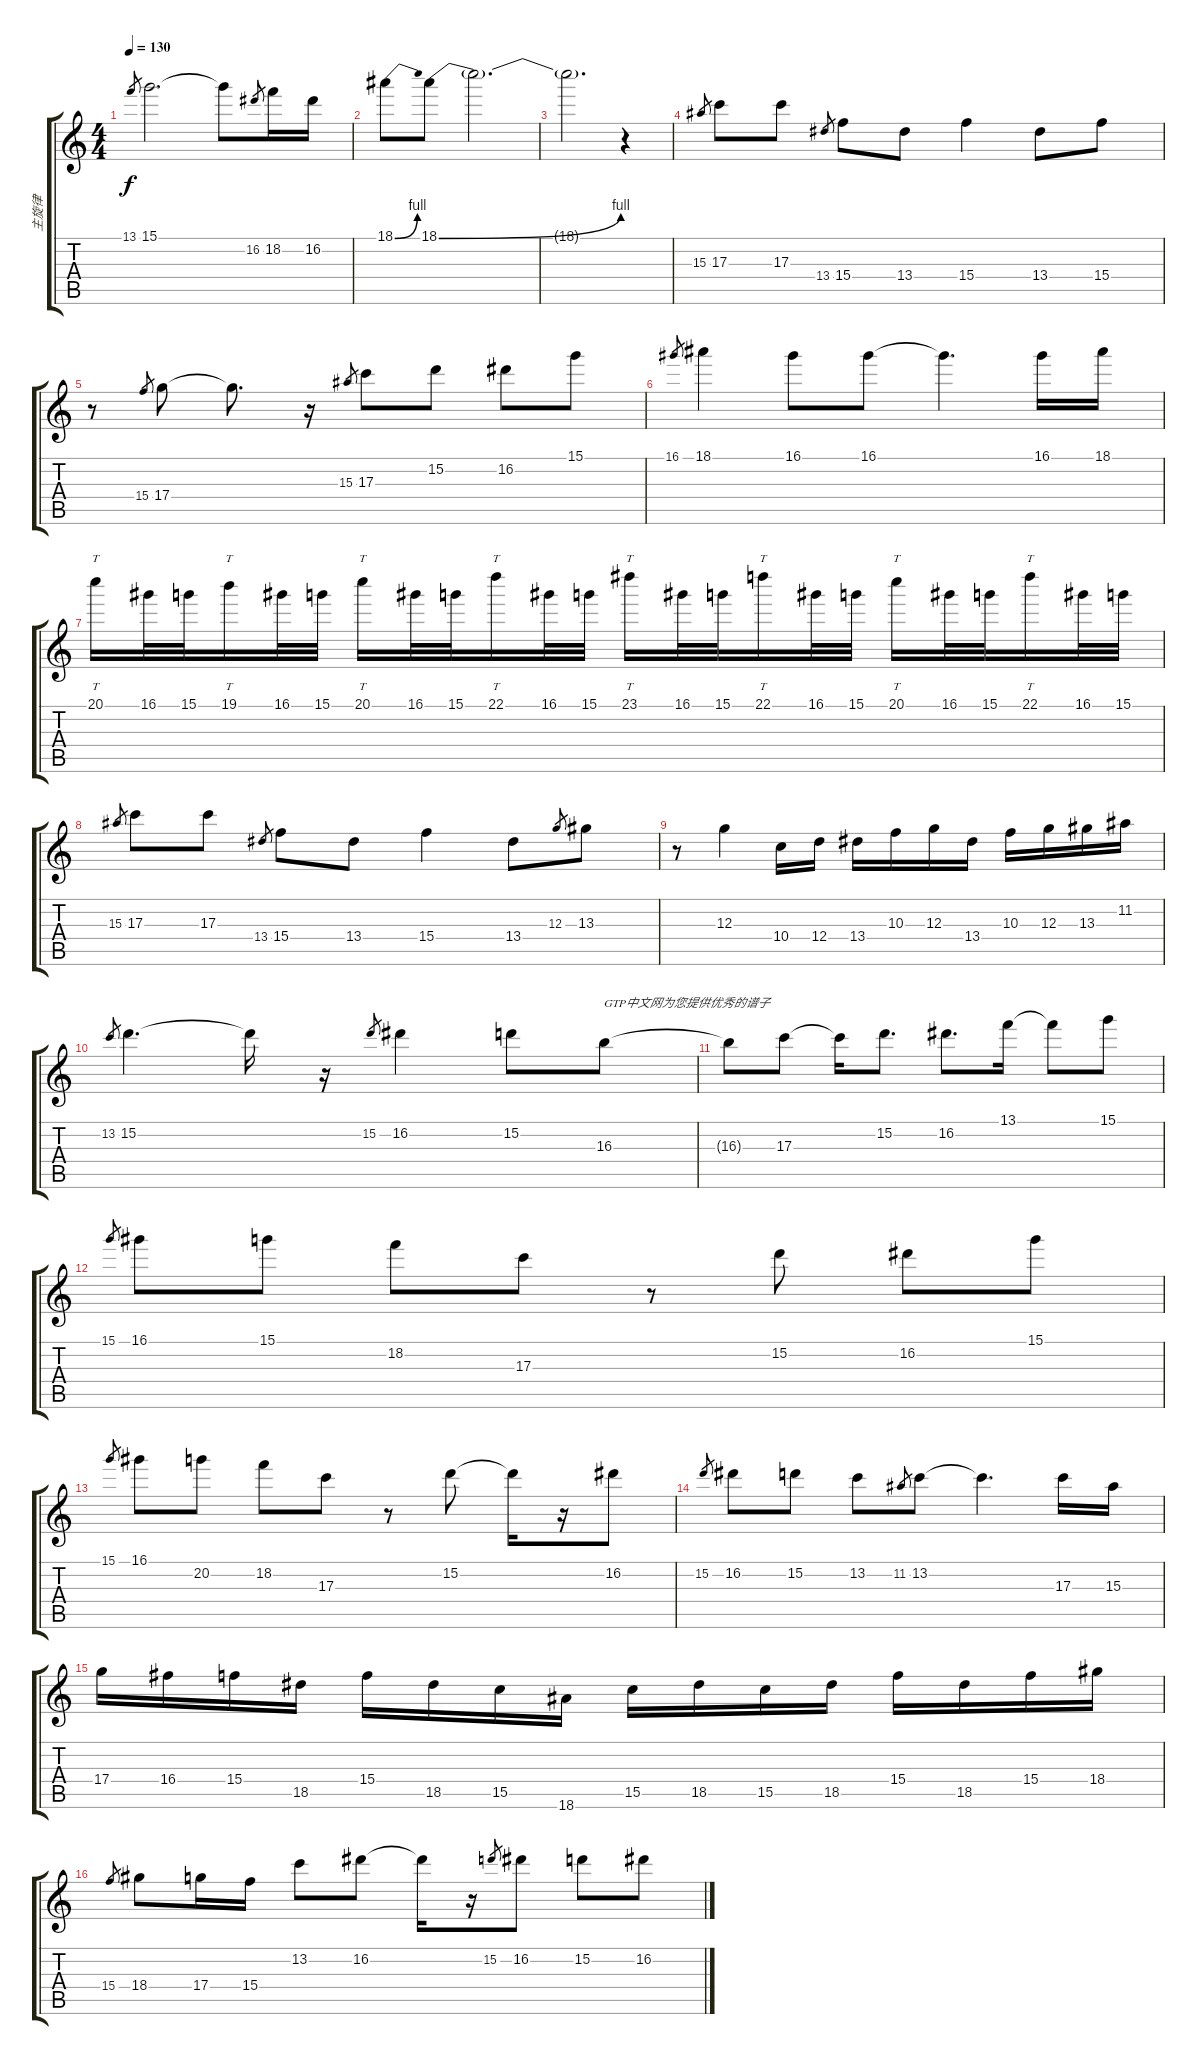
\track ("主旋律" "主旋律") {instrument distortionguitar}
\staff {score tabs}
\tuning (E4 B3 G3 D3 A2 E2) {hide}
\ts (4 4)
\tempo 130
\clef g2
\ks c
13.1.8{gr dy f} 15.1.2{d} 15.1{t}.8 16.2.8{gr} 18.2.16 16.2.16 |
18.1{be (bend 0 0 60 4)}.8 18.1{be (bend 0 0 60 4)}.8 18.1{t}.2{d} |
18.1{t}.2{d} r.4 |
15.3.8{gr} 17.3.8 17.3.8 13.4.8{gr} 15.4.8 13.4.8 15.4.4 13.4.8 15.4.8 |
r.8 15.4.8{gr} 17.4.8 17.4{t}.8{d} r.16 15.3.8{gr} 17.3.8 15.2.8 16.2.8 15.1.8 |
16.1.8{gr} 18.1.4 16.1.8 16.1.8 16.1{t}.4{d} 16.1.16 18.1.16 |
20.1.16{tt} 16.1.32 15.1.32 19.1.16{tt} 16.1.32 15.1.32 20.1.16{tt} 16.1.32 15.1.32 22.1.16{tt} 16.1.32 15.1.32 23.1.16{tt} 16.1.32 15.1.32 22.1.16{tt} 16.1.32 15.1.32 20.1.16{tt} 16.1.32 15.1.32 22.1.16{tt} 16.1.32 15.1.32 |
15.3.8{gr} 17.3.8 17.3.8 13.4.8{gr} 15.4.8 13.4.8 15.4.4 13.4.8 12.3.8{gr} 13.3.8 |
r.8 12.3.4 10.4.16 12.4.16 13.4.16 10.3.16 12.3.16 13.4.16 10.3.16 12.3.16 13.3.16 11.2.16 |
13.2.8{gr} 15.2.4{d} 15.2{t}.16 r.16 15.2.8{gr} 16.2.4 15.2.8 16.3.8{txt "GTP中文网为您提供优秀的谱子"} |
16.3{t}.8 17.3.8 17.3{t}.16 15.2.8{d} 16.2.8{d} 13.1.16 13.1{t}.8 15.1.8 |
15.1.8{gr} 16.1.8 15.1.8 18.2.8 17.3.8 r.8 15.2.8 16.2.8 15.1.8 |
15.1.8{gr} 16.1.8 20.2.8 18.2.8 17.3.8 r.8 15.2.8 15.2{t}.16 r.16 16.2.8 |
15.2.8{gr} 16.2.8 15.2.8 13.2.8 11.2.8{gr} 13.2.8 13.2{t}.4{d} 17.3.16 15.3.16 |
17.4.16 16.4.16 15.4.16 18.5.16 15.4.16 18.5.16 15.5.16 18.6.16 15.5.16 18.5.16 15.5.16 18.5.16 15.4.16 18.5.16 15.4.16 18.4.16 |
15.4.8{gr} 18.4.8 17.4.16 15.4.16 13.2.8 16.2.8 16.2{t}.16 r.16 15.2.8{gr} 16.2.8 15.2.8 16.2.8
